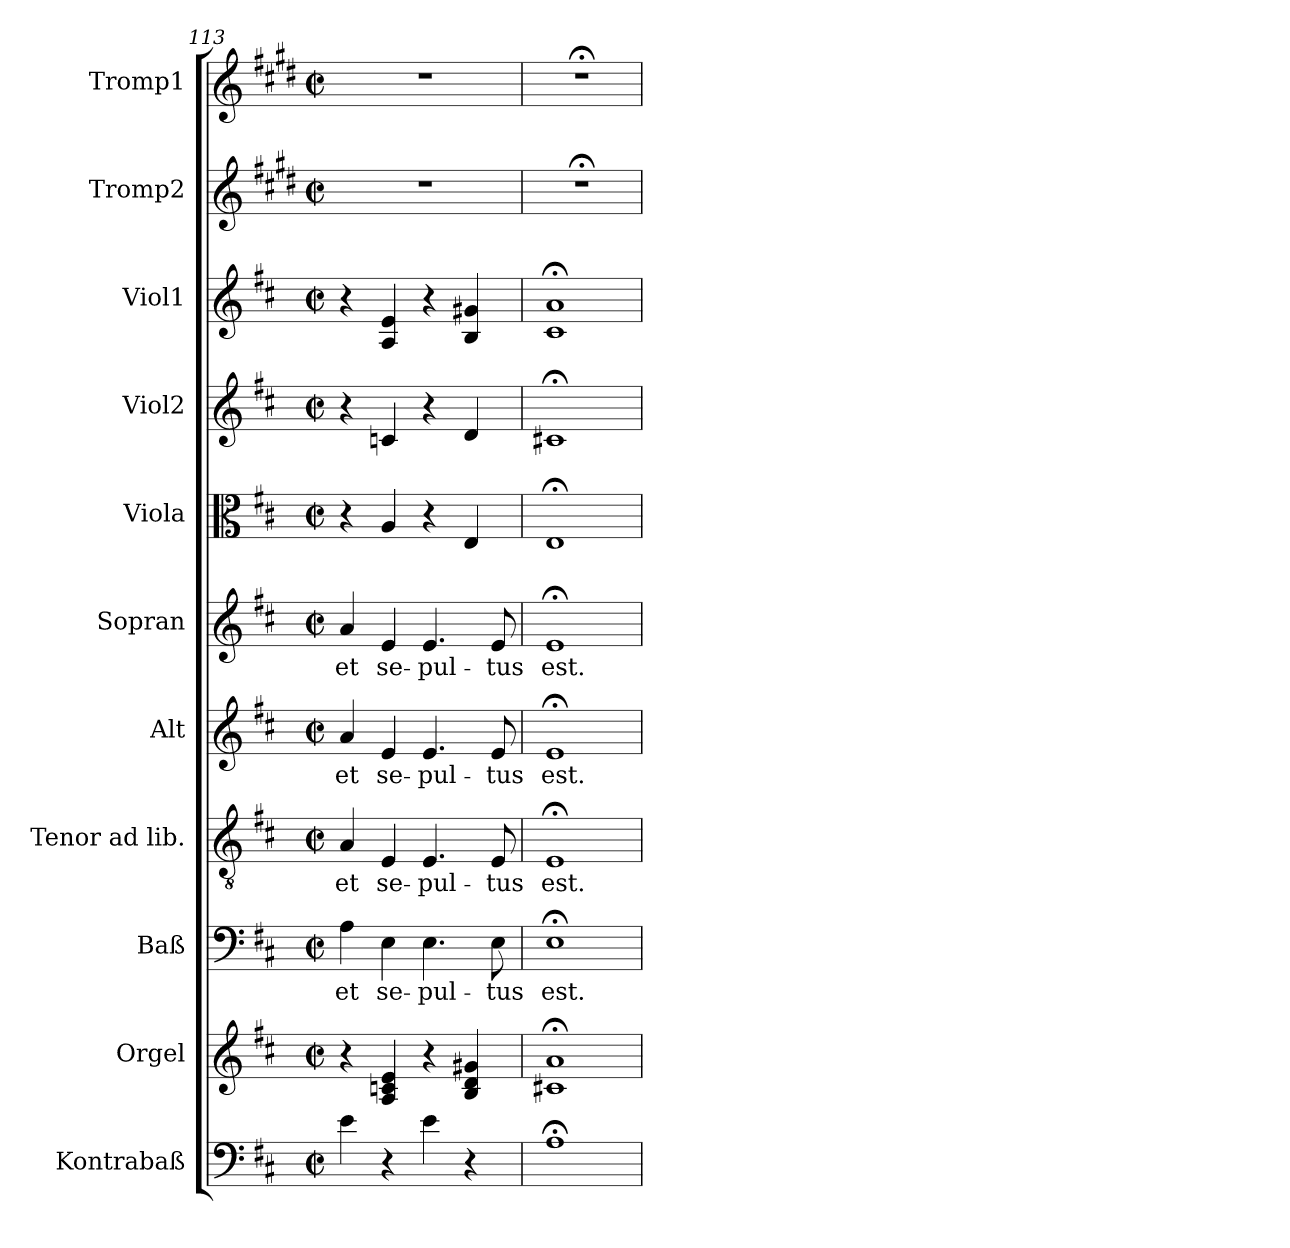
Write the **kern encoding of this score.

**kern	**kern	**kern	**text	**kern	**text	**kern	**text	**kern	**text	**kern	**kern	**kern	**kern	**kern
*part11	*part10	*part9	*part9	*part8	*part8	*part7	*part7	*part6	*part6	*part5	*part4	*part3	*part2	*part1
*staff11	*staff10	*staff9	*staff9	*staff8	*staff8	*staff7	*staff7	*staff6	*staff6	*staff5	*staff4	*staff3	*staff2	*staff1
*I"Kontrabaß	*I"Orgel	*I"Baß	*	*I"Tenor ad lib.	*	*I"Alt	*	*I"Sopran	*	*I"Viola	*I"Viol2	*I"Viol1	*I"Tromp2	*I"Tromp1
*	*	*	*	*	*	*	*	*	*	*I'Vla	*	*	*	*
*clefF4	*clefG2	*clefF4	*	*clefGv2	*	*clefG2	*	*clefG2	*	*clefC3	*clefG2	*clefG2	*clefG2	*clefG2
*ITrd7c12	*	*	*	*	*	*	*	*	*	*	*	*	*ITrd1c2	*ITrd1c2
*k[f#c#]	*k[f#c#]	*k[f#c#]	*	*k[f#c#]	*	*k[f#c#]	*	*k[f#c#]	*	*k[f#c#]	*k[f#c#]	*k[f#c#]	*k[f#c#]	*k[f#c#]
*D:	*D:	*D:	*	*D:	*	*D:	*	*D:	*	*D:	*D:	*D:	*D:	*D:
*M2/2	*M2/2	*M2/2	*	*M2/2	*	*M2/2	*	*M2/2	*	*M2/2	*M2/2	*M2/2	*M2/2	*M2/2
*met(c|)	*met(c|)	*met(c|)	*	*met(c|)	*	*met(c|)	*	*met(c|)	*	*met(c|)	*met(c|)	*met(c|)	*met(c|)	*met(c|)
=113	=113	=113	=113	=113	=113	=113	=113	=113	=113	=113	=113	=113	=113	=113
!	!	!	!LO:LY:b	!	!LO:LY:b	!	!LO:LY:b	!	!LO:LY:b	!	!	!	!	!
4E\	4r	4A\	et	4A/	et	4a/	et	4a/	et	4r	4r	4r	1r	1r
!	!	!	!LO:LY:b	!	!LO:LY:b	!	!LO:LY:b	!	!LO:LY:b	!	!	!	!	!
4r	4A/ 4cn/ 4e/	4E\	se-	4E/	se-	4e/	se-	4e/	se-	4A/	4cn/	4A/ 4e/	.	.
!	!	!	!LO:LY:b	!	!LO:LY:b	!	!LO:LY:b	!	!LO:LY:b	!	!	!	!	!
4E\	4r	4.E\	-pul-	4.E/	-pul-	4.e/	-pul-	4.e/	-pul-	4r	4r	4r	.	.
4r	4B/ 4d/ 4g#X/	.	.	.	.	.	.	.	.	4E/	4d/	4B/ 4g#X/	.	.
!	!	!	!LO:LY:b	!	!LO:LY:b	!	!LO:LY:b	!	!LO:LY:b	!	!	!	!	!
.	.	8E\	-tus	8E/	-tus	8e/	-tus	8e/	-tus	.	.	.	.	.
=114	=114	=114	=114	=114	=114	=114	=114	=114	=114	=114	=114	=114	=114	=114
!	!	!	!LO:LY:b	!	!LO:LY:b	!	!LO:LY:b	!	!LO:LY:b	!	!	!	!	!
1AA;	1c#X; 1a;	1E;<	est.	1E;<	est.	1e;<	est.	1e;<	est.	1E;	1c#X;	1c#; 1a;	1r;<	1r;<
=	=	=	=	=	=	=	=	=	=	=	=	=	=	=
*-	*-	*-	*-	*-	*-	*-	*-	*-	*-	*-	*-	*-	*-	*-
